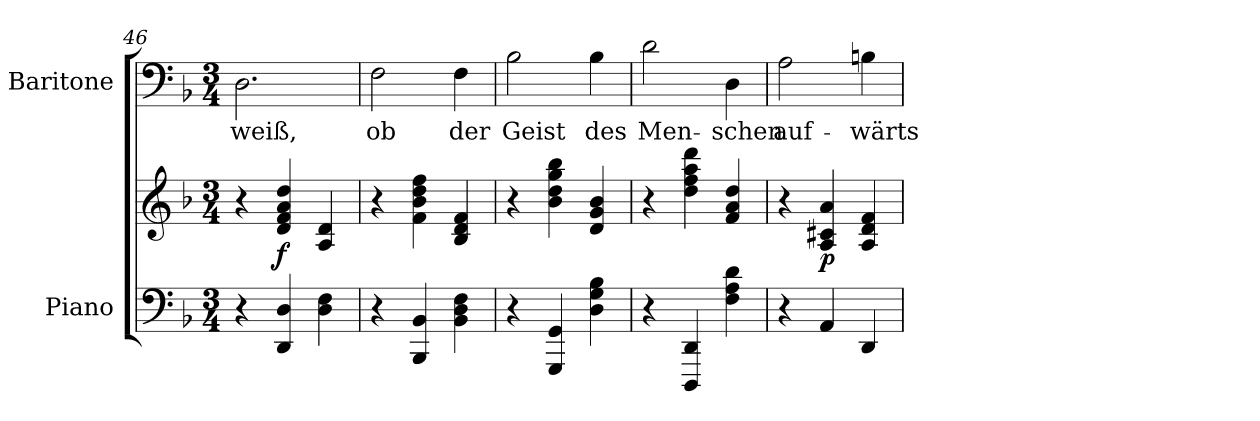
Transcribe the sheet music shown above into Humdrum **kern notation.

**kern	**kern	**dynam	**kern	**text
*part2	*part2	*part2	*part1	*part1
*staff3	*staff2	*staff2/3	*staff1	*staff1
*I"Piano	*	*	*I"Baritone	*
*clefF4	*clefG2	*	*clefF4	*
*k[b-]	*k[b-]	*	*k[b-]	*
*F:	*F:	*	*F:	*
*M3/4	*M3/4	*	*M3/4	*
=46	=46	=46	=46	=46
!	!	!	!	!LO:LY:b:color=#000000
4r	4r	.	2.Di\	weiß,
4DDi/ 4Di	4di/ 4fi 4ai 4ddi	f	.	.
4Di\ 4Fi	4Ai/ 4di	.	.	.
=47	=47	=47	=47	=47
!	!	!	!	!LO:LY:b:color=#000000
4r	4r	.	2Fi\	ob
4BBB-i/ 4BB-i	4fi\ 4b-i 4ddi 4ffi	.	.	.
!	!	!	!	!LO:LY:b:color=#000000
4BB-i\ 4Di 4Fi	4B-i/ 4di 4fi	.	4Fi\	der
=48	=48	=48	=48	=48
!	!	!	!	!LO:LY:b:color=#000000
4r	4r	.	2B-i\	Geist
4GGGi/ 4GGi	4b-i\ 4ddi 4ggi 4bb-i	.	.	.
!	!	!	!	!LO:LY:b:color=#000000
4Di\ 4Gi 4B-i	4di/ 4gi 4b-i	.	4B-i\	des
=49	=49	=49	=49	=49
!	!	!	!	!LO:LY:b:color=#000000
4r	4r	.	2di\	Men-
4DDDi/ 4DDi	4ddi\ 4ffi 4aai 4dddi	.	.	.
!	!	!	!	!LO:LY:b:color=#000000
4Fi\ 4Ai 4di	4fi/ 4ai 4ddi	.	4Di\	-schen
=50	=50	=50	=50	=50
!	!	!	!	!LO:LY:b:color=#000000
4r	4r	.	2Ai\	auf-
4AAi/	4Ai/ 4c#Xi 4ai	p	.	.
!	!	!	!	!LO:LY:b:color=#000000
4DDi/	4Ai/ 4di 4fi	.	4Bni\	-wärts
=	=	=	=	=
*-	*-	*-	*-	*-
